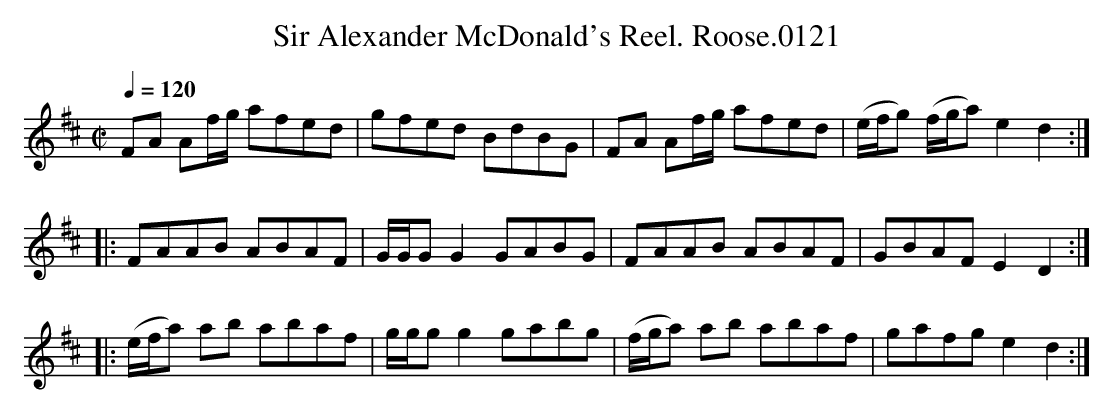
X:1
T:Sir Alexander McDonald's Reel. Roose.0121
M:C|
L:1/8
Q:1/4=120
K:D
FA Af/g/ afed|gfed BdBG|FA Af/g/ afed|(e/f/g) (f/g/a) e2 d2:|
|:FAAB ABAF|G/G/G G2 GABG|FAAB ABAF|GBAF E2 D2:|
|:(e/f/a) ab abaf|g/g/g g2 gabg|(f/g/a) ab abaf|gafg e2 d2:|
